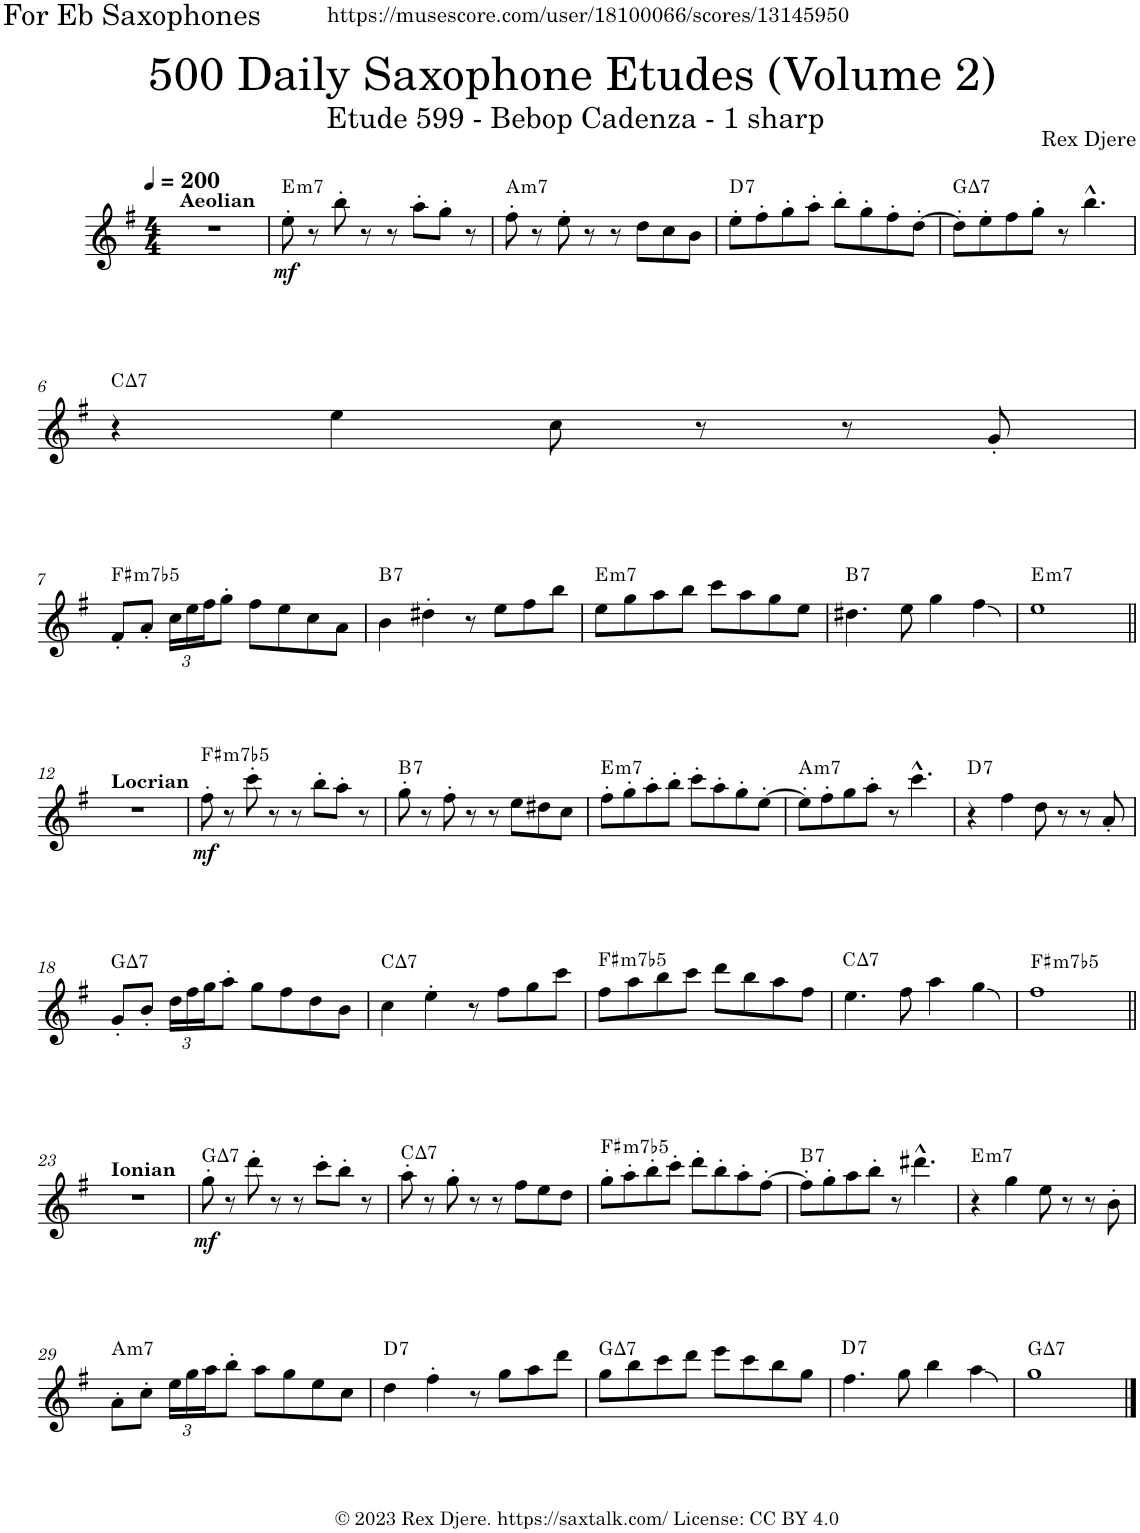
**kern	**dynam	**harte
*part1	*part1	*part1
*staff1	*staff1	*
*I"Alto Saxophone	*	*
*I'A. Sax.	*	*
*clefG2	*	*
*Trd5c9	*	*
*k[f#]	*	*
*M4/4	*	*
*MM200	*	*
=1	=1	=1
!LO:TX:a:B:t=Aeolian	!	!
1r	.	.
=2	=2	=2
!	!LO:DY:b	!LO:H:kt=m7
8ee'\	mf	E:min7
8r	.	.
8bb'\	.	.
8r	.	.
8r	.	.
8aa'\L	.	.
8gg'\J	.	.
8r	.	.
=3	=3	=3
!	!	!LO:H:kt=m7
8ff#'\	.	A:min7
8r	.	.
8ee'\	.	.
8r	.	.
8r	.	.
8dd\L	.	.
8cc\	.	.
8b\J	.	.
=4	=4	=4
!	!	!LO:H:kt=7
8ee'\L	.	D:7
8ff#'\	.	.
8gg'\	.	.
8aa'\J	.	.
8bb'\L	.	.
8gg'\	.	.
8ff#'\	.	.
[8dd'\J	.	.
=5	=5	=5
!	!	!LO:H:kt=7
8dd'\L]	.	G:maj7
8ee'\	.	.
8ff#\	.	.
8gg'\J	.	.
8r	.	.
4.bb^^\	.	.
!!LO:LB:g=z
=6	=6	=6
!	!	!LO:H:kt=7
4r	.	C:maj7
4ee\	.	.
8cc\	.	.
8r	.	.
8r	.	.
8g'/	.	.
!!LO:LB:g=z
=7	=7	=7
!	!	!LO:H:kt=m7b5
8f#'/L	.	F#:hdim7
8a'/J	.	.
*Xbrackettup	*	*
24cc\LL	.	.
24ee\	.	.
24ff#\J	.	.
8gg'\J	.	.
8ff#\L	.	.
8ee\	.	.
8cc\	.	.
8a\J	.	.
=8	=8	=8
!	!	!LO:H:kt=7
4b\	.	B:7
4dd#X'\	.	.
8r	.	.
8ee\L	.	.
8ff#\	.	.
8bb\J	.	.
=9	=9	=9
!	!	!LO:H:kt=m7
8ee\L	.	E:min7
8gg\	.	.
8aa\	.	.
8bb\J	.	.
8ccc\L	.	.
8aa\	.	.
8gg\	.	.
8ee\J	.	.
=10	=10	=10
!	!	!LO:H:kt=7
4.dd#X\	.	B:7
8ee\	.	.
4gg\	.	.
4ff#\	.	.
=11	=11	=11
!	!	!LO:H:kt=m7
1ee	.	E:min7
!!LO:LB:g=z
=12||	=12||	=12||
!LO:TX:a:B:t=Locrian	!	!
1r	.	.
=13	=13	=13
!	!LO:DY:b	!LO:H:kt=m7b5
8ff#'\	mf	F#:hdim7
8r	.	.
8ccc'\	.	.
8r	.	.
8r	.	.
8bb'\L	.	.
8aa'\J	.	.
8r	.	.
=14	=14	=14
!	!	!LO:H:kt=7
8gg'\	.	B:7
8r	.	.
8ff#'\	.	.
8r	.	.
8r	.	.
8ee\L	.	.
8dd#X\	.	.
8cc\J	.	.
=15	=15	=15
!	!	!LO:H:kt=m7
8ff#'\L	.	E:min7
8gg'\	.	.
8aa'\	.	.
8bb'\J	.	.
8ccc'\L	.	.
8aa'\	.	.
8gg'\	.	.
[8ee'\J	.	.
=16	=16	=16
!	!	!LO:H:kt=m7
8ee'\L]	.	A:min7
8ff#'\	.	.
8gg\	.	.
8aa'\J	.	.
8r	.	.
4.ccc^^\	.	.
=17	=17	=17
!	!	!LO:H:kt=7
4r	.	D:7
4ff#\	.	.
8dd\	.	.
8r	.	.
8r	.	.
8a'/	.	.
!!LO:LB:g=z
=18	=18	=18
!	!	!LO:H:kt=7
8g'/L	.	G:maj7
8b'/J	.	.
24dd\LL	.	.
24ff#\	.	.
24gg\J	.	.
8aa'\J	.	.
8gg\L	.	.
8ff#\	.	.
8dd\	.	.
8b\J	.	.
=19	=19	=19
!	!	!LO:H:kt=7
4cc\	.	C:maj7
4ee'\	.	.
8r	.	.
8ff#\L	.	.
8gg\	.	.
8ccc\J	.	.
=20	=20	=20
!	!	!LO:H:kt=m7b5
8ff#\L	.	F#:hdim7
8aa\	.	.
8bb\	.	.
8ccc\J	.	.
8ddd\L	.	.
8bb\	.	.
8aa\	.	.
8ff#\J	.	.
=21	=21	=21
!	!	!LO:H:kt=7
4.ee\	.	C:maj7
8ff#\	.	.
4aa\	.	.
4gg\	.	.
=22	=22	=22
!	!	!LO:H:kt=m7b5
1ff#	.	F#:hdim7
!!LO:LB:g=z
=23||	=23||	=23||
!LO:TX:a:B:t=Ionian	!	!
1r	.	.
=24	=24	=24
!	!LO:DY:b	!LO:H:kt=7
8gg'\	mf	G:maj7
8r	.	.
8ddd'\	.	.
8r	.	.
8r	.	.
8ccc'\L	.	.
8bb'\J	.	.
8r	.	.
=25	=25	=25
!	!	!LO:H:kt=7
8aa'\	.	C:maj7
8r	.	.
8gg'\	.	.
8r	.	.
8r	.	.
8ff#\L	.	.
8ee\	.	.
8dd\J	.	.
=26	=26	=26
!	!	!LO:H:kt=m7b5
8gg'\L	.	F#:hdim7
8aa'\	.	.
8bb'\	.	.
8ccc'\J	.	.
8ddd'\L	.	.
8bb'\	.	.
8aa'\	.	.
[8ff#'\J	.	.
=27	=27	=27
!	!	!LO:H:kt=7
8ff#'\L]	.	B:7
8gg'\	.	.
8aa\	.	.
8bb'\J	.	.
8r	.	.
4.ddd#X^^\	.	.
=28	=28	=28
!	!	!LO:H:kt=m7
4r	.	E:min7
4gg\	.	.
8ee\	.	.
8r	.	.
8r	.	.
8b'\	.	.
!!LO:LB:g=z
=29	=29	=29
!	!	!LO:H:kt=m7
8a'\L	.	A:min7
8cc'\J	.	.
24ee\LL	.	.
24gg\	.	.
24aa\J	.	.
8bb'\J	.	.
8aa\L	.	.
8gg\	.	.
8ee\	.	.
8cc\J	.	.
=30	=30	=30
!	!	!LO:H:kt=7
4dd\	.	D:7
4ff#'\	.	.
8r	.	.
8gg\L	.	.
8aa\	.	.
8ddd\J	.	.
=31	=31	=31
!	!	!LO:H:kt=7
8gg\L	.	G:maj7
8bb\	.	.
8ccc\	.	.
8ddd\J	.	.
8eee\L	.	.
8ccc\	.	.
8bb\	.	.
8gg\J	.	.
=32	=32	=32
!	!	!LO:H:kt=7
4.ff#\	.	D:7
8gg\	.	.
4bb\	.	.
4aa\	.	.
=33	=33	=33
!	!	!LO:H:kt=7
1gg	.	G:maj7
==	==	==
*-	*-	*-
